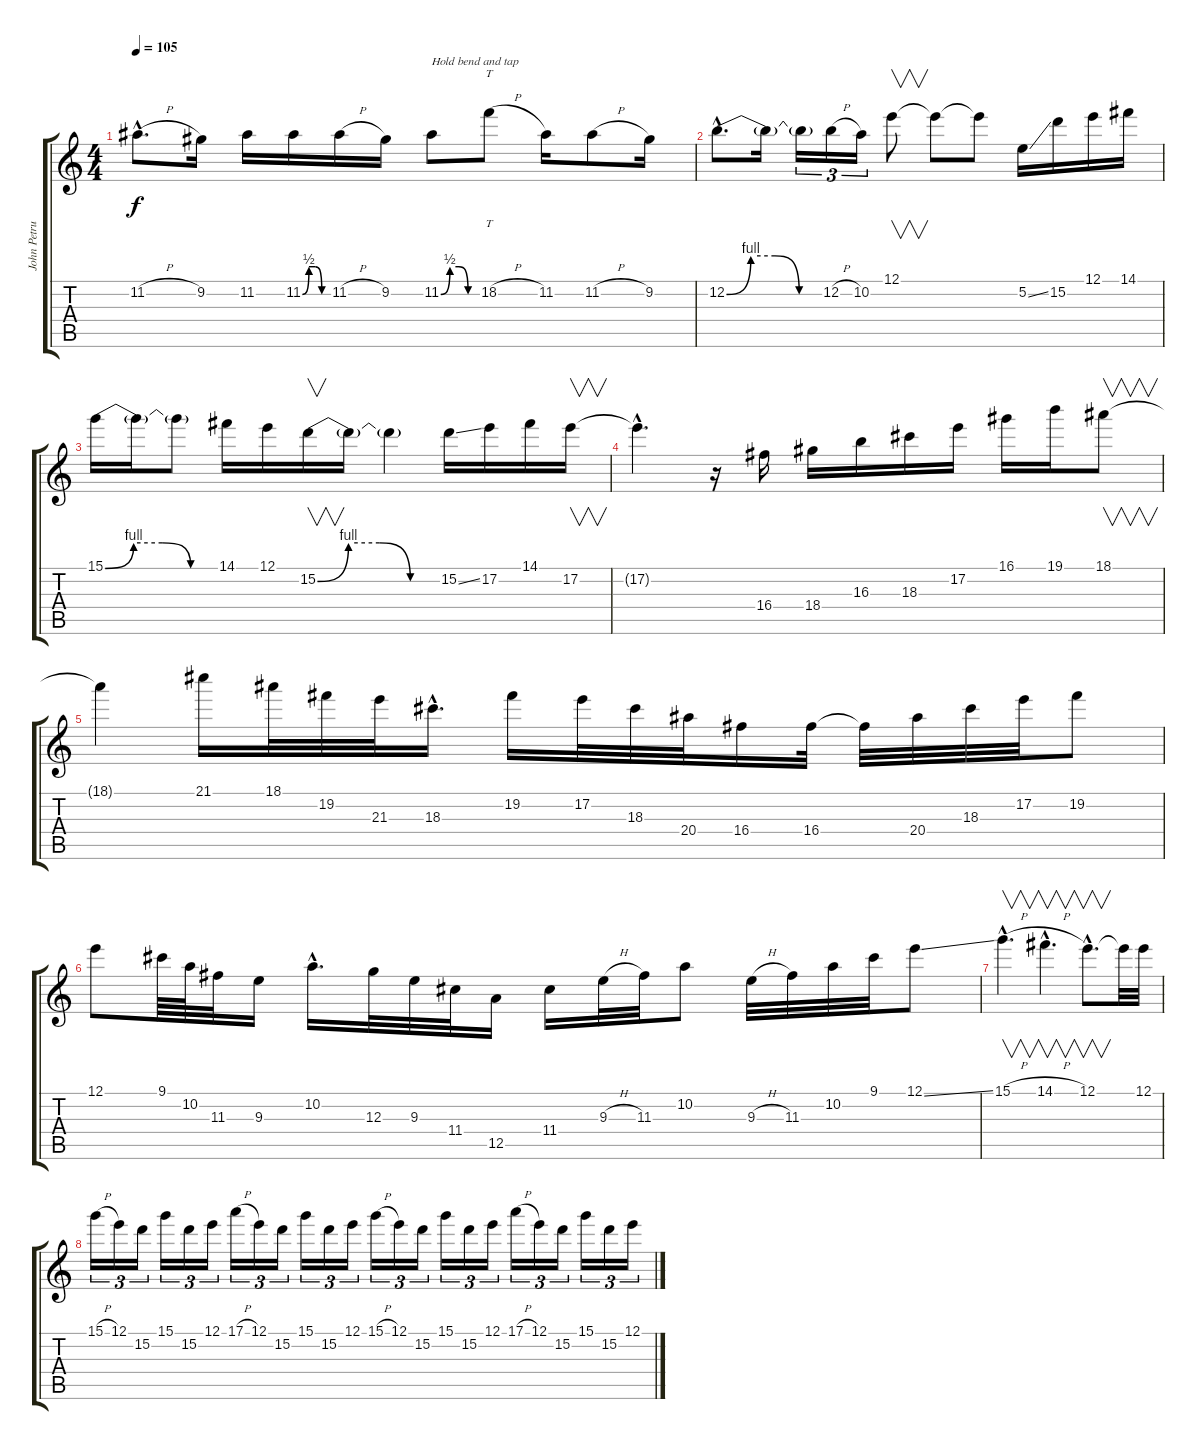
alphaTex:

\track ("John Petrucci" "John Petru") {instrument distortionguitar}
\staff {score tabs}
\tuning (E4 B3 G3 D3 A2 E2) {hide}
\ts (4 4)
\tempo 105
\clef g2
\ks c
11.2{h hac}.8{d dy f} 9.2.16 11.2.16 11.2{be (custom 0 0 15 2 30 2 45 0 60 0)}.16 11.2{h}.16 9.2.16 11.2{be (custom 0 0 15 2 30 2 45 0 60 0)}.8{txt "Hold bend and tap"} 18.2{h}.8{tt} 11.2.16 11.2{h}.8 9.2.16 |
12.2{be (custom 0 0 15 4 30 4 45 0 60 0) hac}.8{d} 12.2{t}.16 12.2{t}.16{tu (3 2)} 12.2{h}.16{tu (3 2)} 10.2.16{tu (3 2)} 12.1.8{v} 12.1{t}.8 12.1{t}.8 5.2{ss}.16 15.2.16 12.1.16 14.1.16 |
15.1{be (custom 0 0 15 4 30 4 45 0 60 0)}.16 15.1{t}.16 15.1{t}.8 14.1.16 12.1.16 15.2{be (custom 0 0 15 4 30 4 45 0 60 0)}.16{v} 15.2{t}.16 15.2{t}.4 15.2{ss}.16 17.2.16 14.1.16 17.2.16{v} |
17.2{hac t}.4{d} r.16 16.4.16 18.4.16 16.3.16 18.3.16 17.2.16 16.1.16 19.1.16 18.1.8{v} |
18.1{t}.4 21.1.16 18.1.32 19.2.32 21.3.32 18.3{hac}.16{d} 19.2.16 17.2.32 18.3.32 20.4.32 16.4.16 16.4.32 16.4{t}.32 20.4.32 18.3.32 17.2.32 19.2.8 |
12.1.8 9.1.64 10.2.64 11.3.32 9.3.16 10.2{hac}.16{d} 12.3.32 9.3.32 11.4.32 12.5.16 11.4.16 9.3{h}.32 11.3.32 10.2.8 9.3{h}.32 11.3.32 10.2.32 9.1.32 12.1{ss}.8 |
15.1{h hac}.4{v d} 14.1{h hac}.4{v d} 12.1{hac}.8{v d} 12.1{t}.32 12.1.32 |
15.1{h}.16{tu (3 2)} 12.1.16{tu (3 2)} 15.2.16{tu (3 2)} 15.1.16{tu (3 2)} 15.2.16{tu (3 2)} 12.1.16{tu (3 2)} 17.1{h}.16{tu (3 2)} 12.1.16{tu (3 2)} 15.2.16{tu (3 2)} 15.1.16{tu (3 2)} 15.2.16{tu (3 2)} 12.1.16{tu (3 2)} 15.1{h}.16{tu (3 2)} 12.1.16{tu (3 2)} 15.2.16{tu (3 2)} 15.1.16{tu (3 2)} 15.2.16{tu (3 2)} 12.1.16{tu (3 2)} 17.1{h}.16{tu (3 2)} 12.1.16{tu (3 2)} 15.2.16{tu (3 2)} 15.1.16{tu (3 2)} 15.2.16{tu (3 2)} 12.1.16{tu (3 2)}
